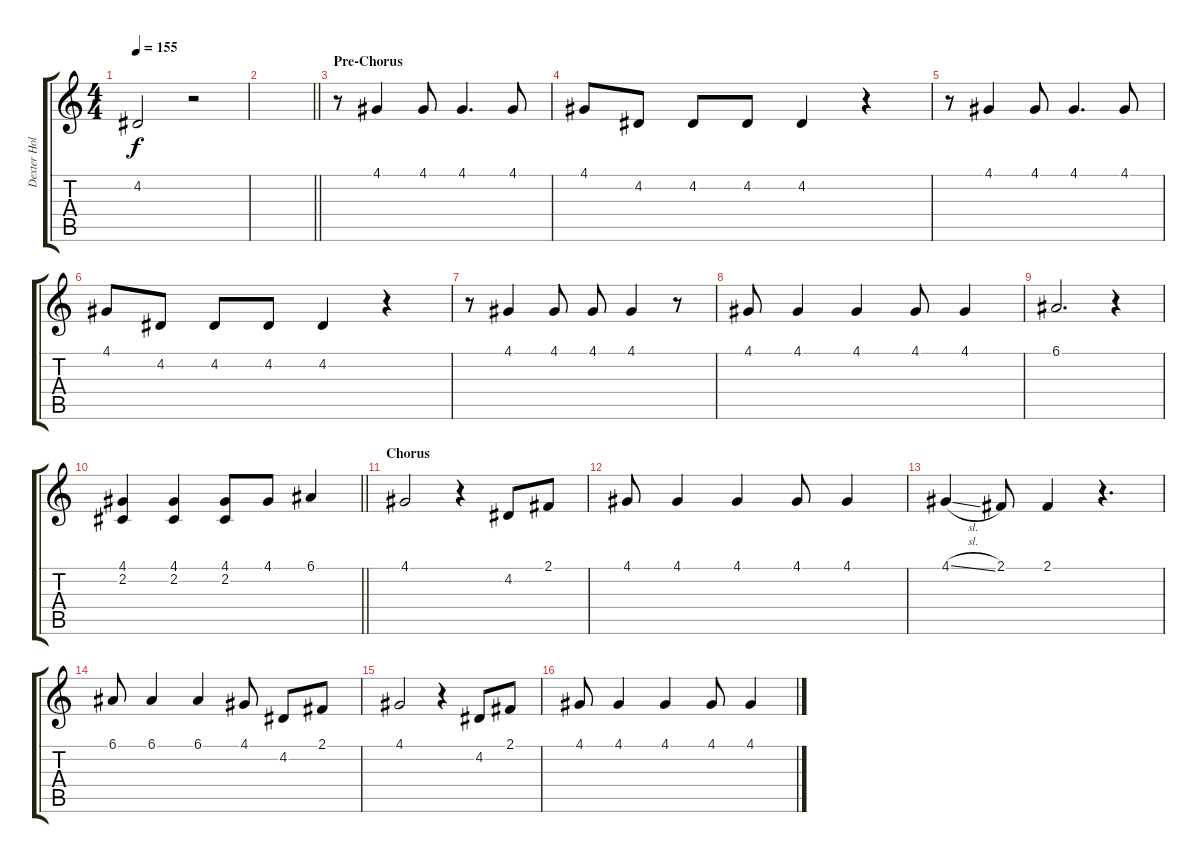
\track ("Dexter Holland - Vocals" "Dexter Hol") {instrument altosax}
\staff {score tabs}
\tuning (E4 B3 G3 D3 A2 E2) {hide}
\ts (4 4)
\tempo 155
\clef g2
\ks c
4.2.2{dy f} r.2 |
\barLineRight lightlight
|
\section ("" "Pre-Chorus")
r.8 4.1.4 4.1.8 4.1.4{d} 4.1.8 |
4.1.8 4.2.8 4.2.8 4.2.8 4.2.4 r.4 |
r.8 4.1.4 4.1.8 4.1.4{d} 4.1.8 |
4.1.8 4.2.8 4.2.8 4.2.8 4.2.4 r.4 |
r.8 4.1.4 4.1.8 4.1.8 4.1.4 r.8 |
4.1.8 4.1.4 4.1.4 4.1.8 4.1.4 |
6.1.2{d} r.4 |
\barLineRight lightlight
(4.1 2.2).4 (4.1 2.2).4 (4.1 2.2).8 4.1.8 6.1.4 |
\section ("" "Chorus")
4.1.2 r.4 4.2.8 2.1.8 |
4.1.8 4.1.4 4.1.4 4.1.8 4.1.4 |
4.1{sl}.4 2.1.8 2.1.4 r.4{d} |
6.1.8 6.1.4 6.1.4 4.1.8 4.2.8 2.1.8 |
4.1.2 r.4 4.2.8 2.1.8 |
4.1.8 4.1.4 4.1.4 4.1.8 4.1.4
